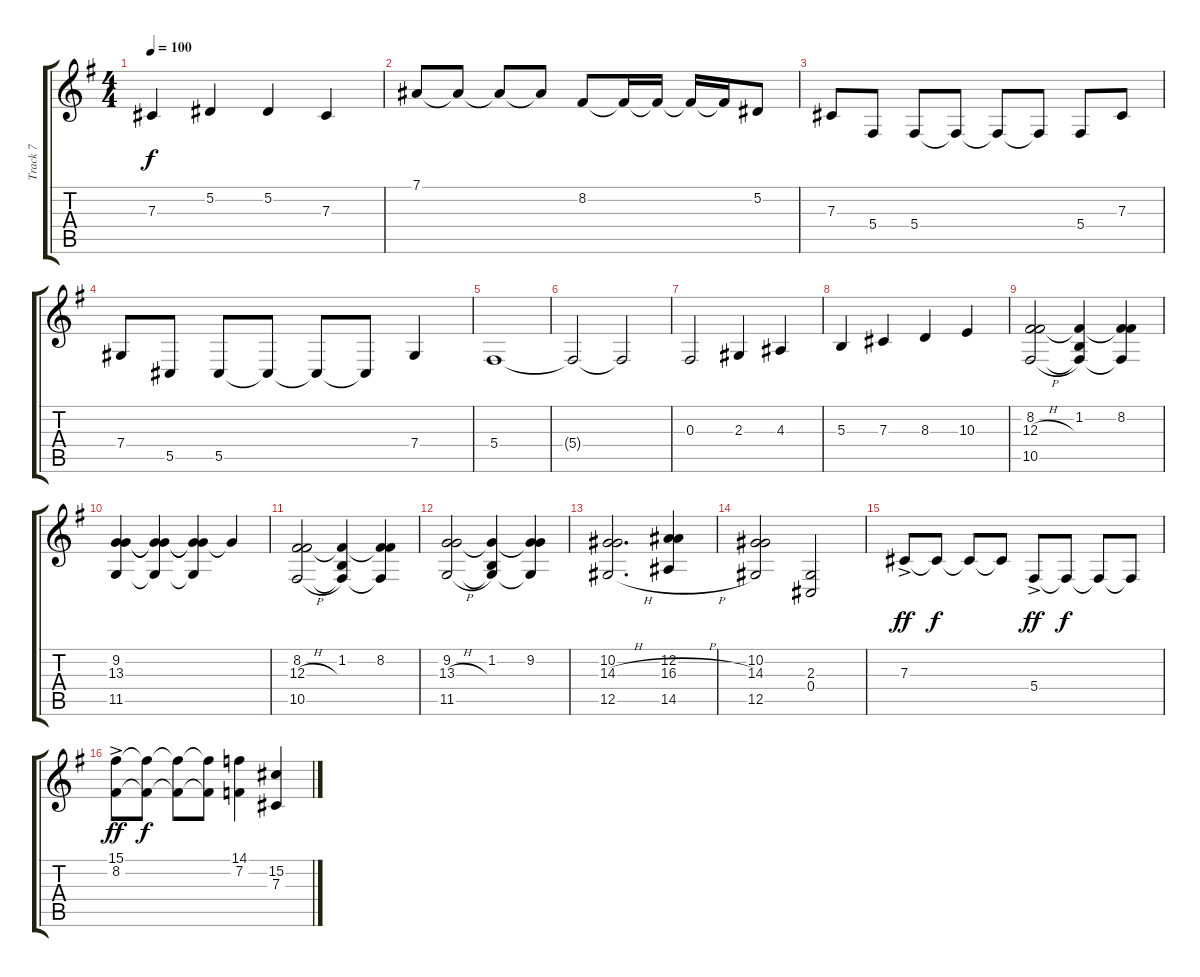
\track ("Track 7" "Track 7") {instrument tuba}
\staff {score tabs}
\tuning (Eb4 Bb3 Gb3 Db3 Ab2 Eb2) {hide}
\ts (4 4)
\tempo 100
\clef g2
\ks g
7.3.4{dy f} 5.2.4 5.2.4 7.3.4 |
7.1.8{volume 8} 7.1{t}.8 7.1{t}.8 7.1{t}.8 8.2.8{volume 11} 8.2{t}.16{volume 8} 8.2{t}.16 8.2{t}.16 8.2{t}.16 5.2.8{volume 11} |
7.3.8 5.4.8 5.4.8{volume 7} 5.4{t}.8 5.4{t}.8 5.4{t}.8 5.4.8{volume 11} 7.3.8 |
7.4.8 5.5.8 5.5.8{volume 7} 5.5{t}.8 5.5{t}.8 5.5{t}.8 7.4.4{volume 11} |
5.4.1{volume 8} |
5.4{t}.2 5.4{t}.2{volume 11} |
0.3.2 2.3.4 4.3.4 |
5.3.4 7.3.4 8.3.4 10.3.4 |
(8.2{h} 12.3{h} 10.5{h}).2{volume 13} (1.2 12.3{t} 10.5{t}).4 (8.2 12.3{t} 10.5{t}).4 |
(9.2 13.3 11.5).4 (9.2{t} 13.3{t} 11.5{t}).4 (9.2{t} 13.3{t} 11.5{t}).4 9.2{t}.4 |
(8.2{h} 12.3{h} 10.5{h}).2 (1.2 12.3{t} 10.5{t}).4 (8.2 12.3{t} 10.5{t}).4 |
(9.2{h} 13.3{h} 11.5{h}).2 (1.2 13.3{t} 11.5{t}).4 (9.2 13.3{t} 11.5{t}).4 |
(10.2 14.3{h} 12.5{h}).2{d} (12.2 16.3{h} 14.5{h}).4 |
(10.2 14.3 12.5).2 (2.3 0.4).2 |
7.3{ac}.8{dy ff volume 14} 7.3{t}.8{dy f volume 9} 7.3{t}.8 7.3{t}.8 5.4{ac}.8{dy ff volume 11} 5.4{t}.8{dy f volume 9} 5.4{t}.8 5.4{t}.8 |
(15.1{ac} 8.2).8{dy ff volume 9} (15.1{t} 8.2{t}).8{dy f volume 7} (15.1{t} 8.2{t}).8 (15.1{t} 8.2{t}).8 (14.1 7.2).4{volume 9} (15.2 7.3).4
